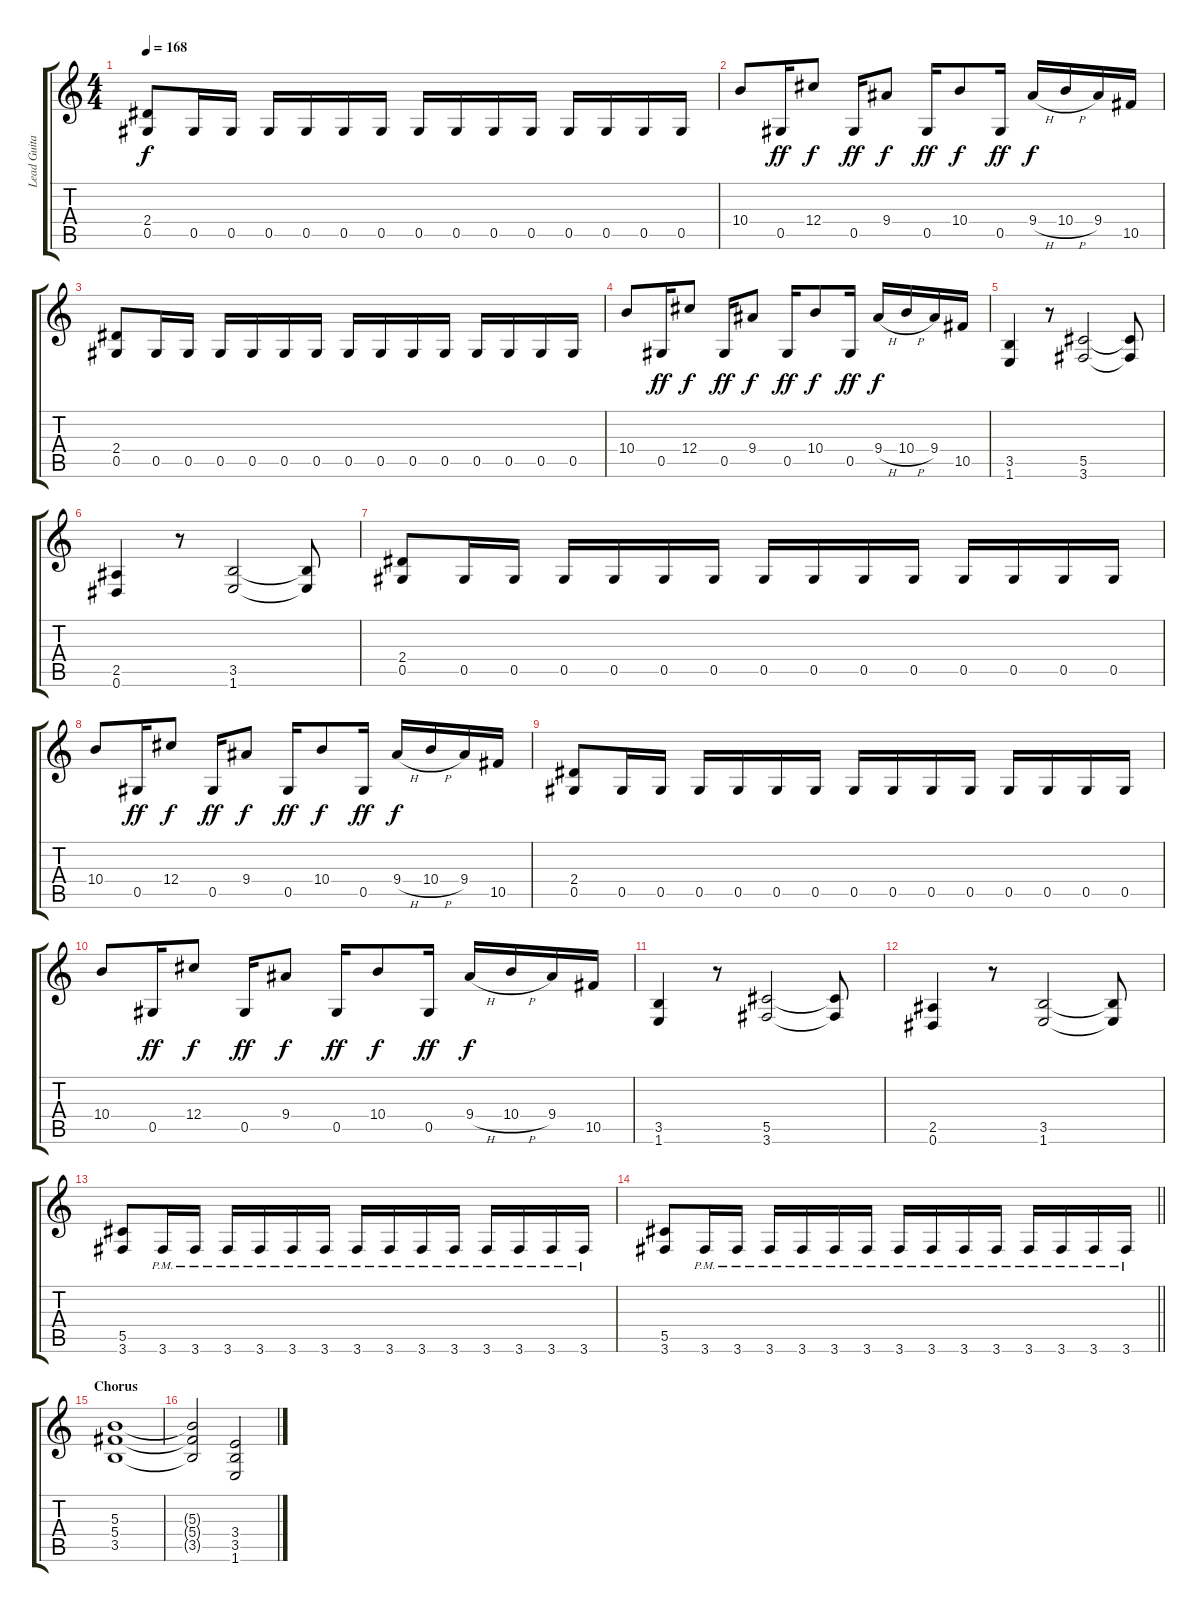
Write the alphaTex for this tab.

\track ("Lead Guitar" "Lead Guita") {instrument distortionguitar}
\staff {score tabs}
\tuning (Eb4 Bb3 Gb3 Db3 Ab2 Eb2) {hide}
\ts (4 4)
\tempo 168
\clef g2
\ks c
(2.4 0.5).8{dy f} 0.5.16 0.5.16 0.5.16 0.5.16 0.5.16 0.5.16 0.5.16 0.5.16 0.5.16 0.5.16 0.5.16 0.5.16 0.5.16 0.5.16 |
10.4.8 0.5.16{dy ff} 12.4.8{dy f} 0.5.16{dy ff} 9.4.8{dy f} 0.5.16{dy ff} 10.4.8{dy f} 0.5.16{dy ff} 9.4{h}.16{dy f} 10.4{h}.16 9.4.16 10.5.16 |
(2.4 0.5).8 0.5.16 0.5.16 0.5.16 0.5.16 0.5.16 0.5.16 0.5.16 0.5.16 0.5.16 0.5.16 0.5.16 0.5.16 0.5.16 0.5.16 |
10.4.8 0.5.16{dy ff} 12.4.8{dy f} 0.5.16{dy ff} 9.4.8{dy f} 0.5.16{dy ff} 10.4.8{dy f} 0.5.16{dy ff} 9.4{h}.16{dy f} 10.4{h}.16 9.4.16 10.5.16 |
(3.5 1.6).4 r.8 (5.5 3.6).2 (5.5{t} 3.6{t}).8 |
(2.5 0.6).4 r.8 (3.5 1.6).2 (3.5{t} 1.6{t}).8 |
(2.4 0.5).8 0.5.16 0.5.16 0.5.16 0.5.16 0.5.16 0.5.16 0.5.16 0.5.16 0.5.16 0.5.16 0.5.16 0.5.16 0.5.16 0.5.16 |
10.4.8 0.5.16{dy ff} 12.4.8{dy f} 0.5.16{dy ff} 9.4.8{dy f} 0.5.16{dy ff} 10.4.8{dy f} 0.5.16{dy ff} 9.4{h}.16{dy f} 10.4{h}.16 9.4.16 10.5.16 |
(2.4 0.5).8 0.5.16 0.5.16 0.5.16 0.5.16 0.5.16 0.5.16 0.5.16 0.5.16 0.5.16 0.5.16 0.5.16 0.5.16 0.5.16 0.5.16 |
10.4.8 0.5.16{dy ff} 12.4.8{dy f} 0.5.16{dy ff} 9.4.8{dy f} 0.5.16{dy ff} 10.4.8{dy f} 0.5.16{dy ff} 9.4{h}.16{dy f} 10.4{h}.16 9.4.16 10.5.16 |
(3.5 1.6).4 r.8 (5.5 3.6).2 (5.5{t} 3.6{t}).8 |
(2.5 0.6).4 r.8 (3.5 1.6).2 (3.5{t} 1.6{t}).8 |
(5.5 3.6).8 3.6{pm}.16 3.6{pm}.16 3.6{pm}.16 3.6{pm}.16 3.6{pm}.16 3.6{pm}.16 3.6{pm}.16 3.6{pm}.16 3.6{pm}.16 3.6{pm}.16 3.6{pm}.16 3.6{pm}.16 3.6{pm}.16 3.6{pm}.16 |
\barLineRight lightlight
(5.5 3.6).8 3.6{pm}.16 3.6{pm}.16 3.6{pm}.16 3.6{pm}.16 3.6{pm}.16 3.6{pm}.16 3.6{pm}.16 3.6{pm}.16 3.6{pm}.16 3.6{pm}.16 3.6{pm}.16 3.6{pm}.16 3.6{pm}.16 3.6{pm}.16 |
\section ("" "Chorus")
(5.3 5.4 3.5).1 |
(5.3{t} 5.4{t} 3.5{t}).2 (3.4 3.5 1.6).2
